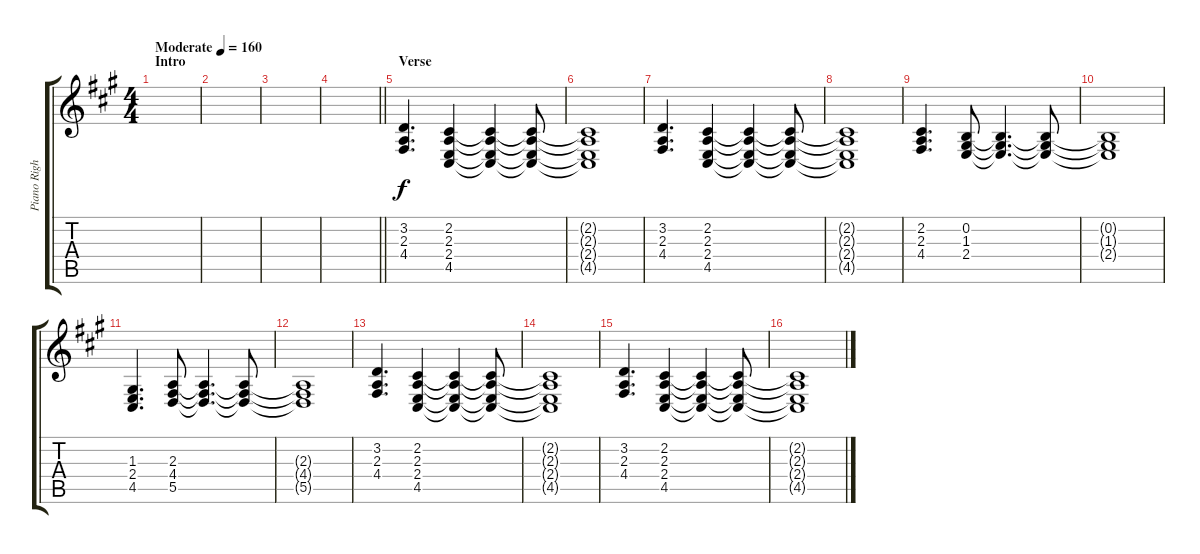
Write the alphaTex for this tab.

\track ("Piano Right Hand" "Piano Righ") {instrument acousticgrandpiano}
\staff {score tabs}
\tuning (E4 B3 G3 D3 A2 E2) {hide}
\ts (4 4)
\section ("" "Intro")
\tempo (160 "Moderate")
\clef g2
\ks a
|
|
|
\barLineRight lightlight
|
\section ("" "Verse")
(3.2 2.3 4.4).4{d} (2.2 2.3 2.4 4.5).4 (2.2{t} 2.3{t} 2.4{t} 4.5{t}).4 (2.2{t} 2.3{t} 2.4{t} 4.5{t}).8 |
(2.2{t} 2.3{t} 2.4{t} 4.5{t}).1 |
(3.2 2.3 4.4).4{d} (2.2 2.3 2.4 4.5).4 (2.2{t} 2.3{t} 2.4{t} 4.5{t}).4 (2.2{t} 2.3{t} 2.4{t} 4.5{t}).8 |
(2.2{t} 2.3{t} 2.4{t} 4.5{t}).1 |
(2.2 2.3 4.4).4{d} (0.2 1.3 2.4).8 (0.2{t} 1.3{t} 2.4{t}).4{d} (0.2{t} 1.3{t} 2.4{t}).8 |
(0.2{t} 1.3{t} 2.4{t}).1 |
(1.3 2.4 4.5).4{d} (2.3 4.4 5.5).8 (2.3{t} 4.4{t} 5.5{t}).4{d} (2.3{t} 4.4{t} 5.5{t}).8 |
(2.3{t} 4.4{t} 5.5{t}).1 |
(3.2 2.3 4.4).4{d} (2.2 2.3 2.4 4.5).4 (2.2{t} 2.3{t} 2.4{t} 4.5{t}).4 (2.2{t} 2.3{t} 2.4{t} 4.5{t}).8 |
(2.2{t} 2.3{t} 2.4{t} 4.5{t}).1 |
(3.2 2.3 4.4).4{d} (2.2 2.3 2.4 4.5).4 (2.2{t} 2.3{t} 2.4{t} 4.5{t}).4 (2.2{t} 2.3{t} 2.4{t} 4.5{t}).8 |
(2.2{t} 2.3{t} 2.4{t} 4.5{t}).1
